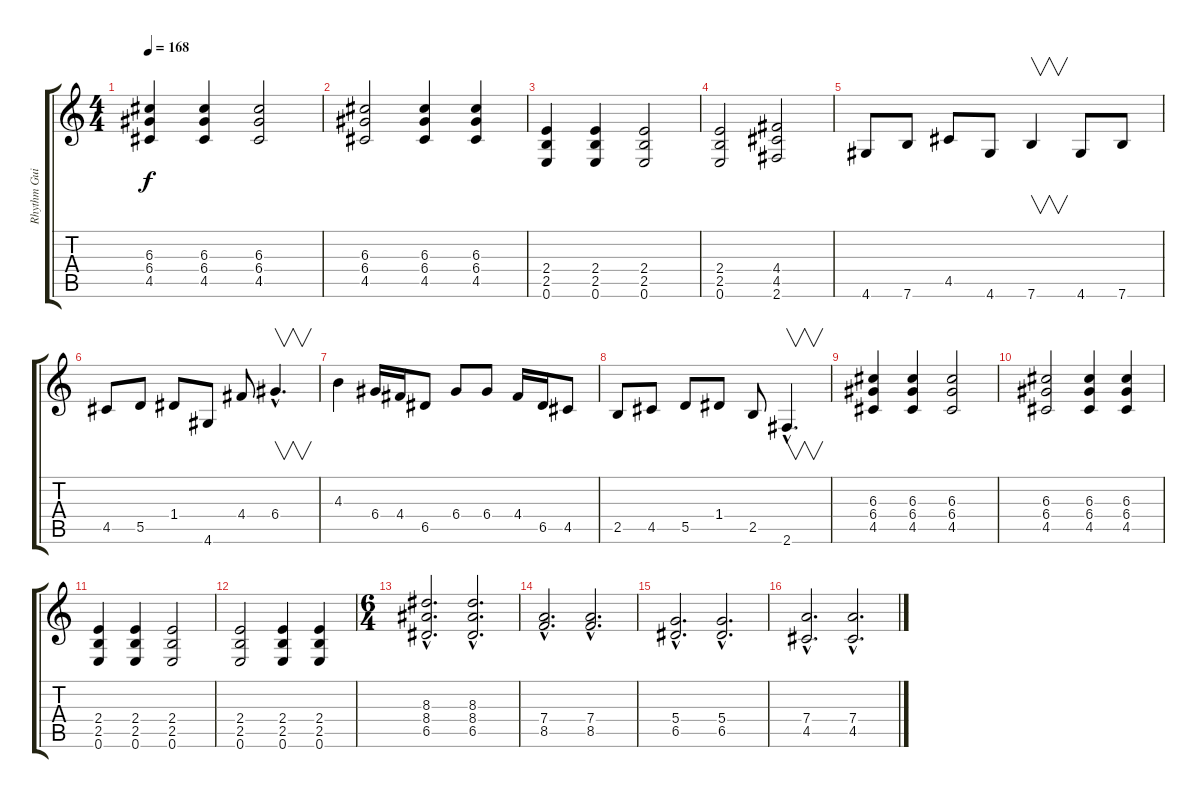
\track ("Rhythm Guitar" "Rhythm Gui") {instrument distortionguitar}
\staff {score tabs}
\tuning (E4 B3 G3 D3 A2 E2) {hide}
\ts (4 4)
\tempo 168
\clef g2
\ks c
(6.3 6.4 4.5).4{dy f} (6.3 6.4 4.5).4 (6.3 6.4 4.5).2 |
(6.3 6.4 4.5).2 (6.3 6.4 4.5).4 (6.3 6.4 4.5).4 |
(2.4 2.5 0.6).4 (2.4 2.5 0.6).4 (2.4 2.5 0.6).2 |
(2.4 2.5 0.6).2 (4.4 4.5 2.6).2 |
4.6.8 7.6.8 4.5.8 4.6.8 7.6.4{v} 4.6.8 7.6.8 |
4.5.8 5.5.8 1.4.8 4.6.8 4.4.8 6.4{hac}.4{v d} |
4.3.4 6.4.16 4.4.16 6.5.8 6.4.8 6.4.8 4.4.16 6.5.16 4.5.8 |
2.5.8 4.5.8 5.5.8 1.4.8 2.5.8 2.6{hac}.4{v d} |
(6.3 6.4 4.5).4 (6.3 6.4 4.5).4 (6.3 6.4 4.5).2 |
(6.3 6.4 4.5).2 (6.3 6.4 4.5).4 (6.3 6.4 4.5).4 |
(2.4 2.5 0.6).4 (2.4 2.5 0.6).4 (2.4 2.5 0.6).2 |
(2.4 2.5 0.6).2 (2.4 2.5 0.6).4 (2.4 2.5 0.6).4 |
\ts (6 4)
(8.3{hac} 8.4{hac} 6.5{hac}).2{d} (8.3{hac} 8.4{hac} 6.5{hac}).2{d} |
(7.4{hac} 8.5{hac}).2{d} (7.4{hac} 8.5{hac}).2{d} |
(5.4{hac} 6.5{hac}).2{d} (5.4{hac} 6.5{hac}).2{d} |
(7.4{hac} 4.5{hac}).2{d} (7.4{hac} 4.5{hac}).2{d}
